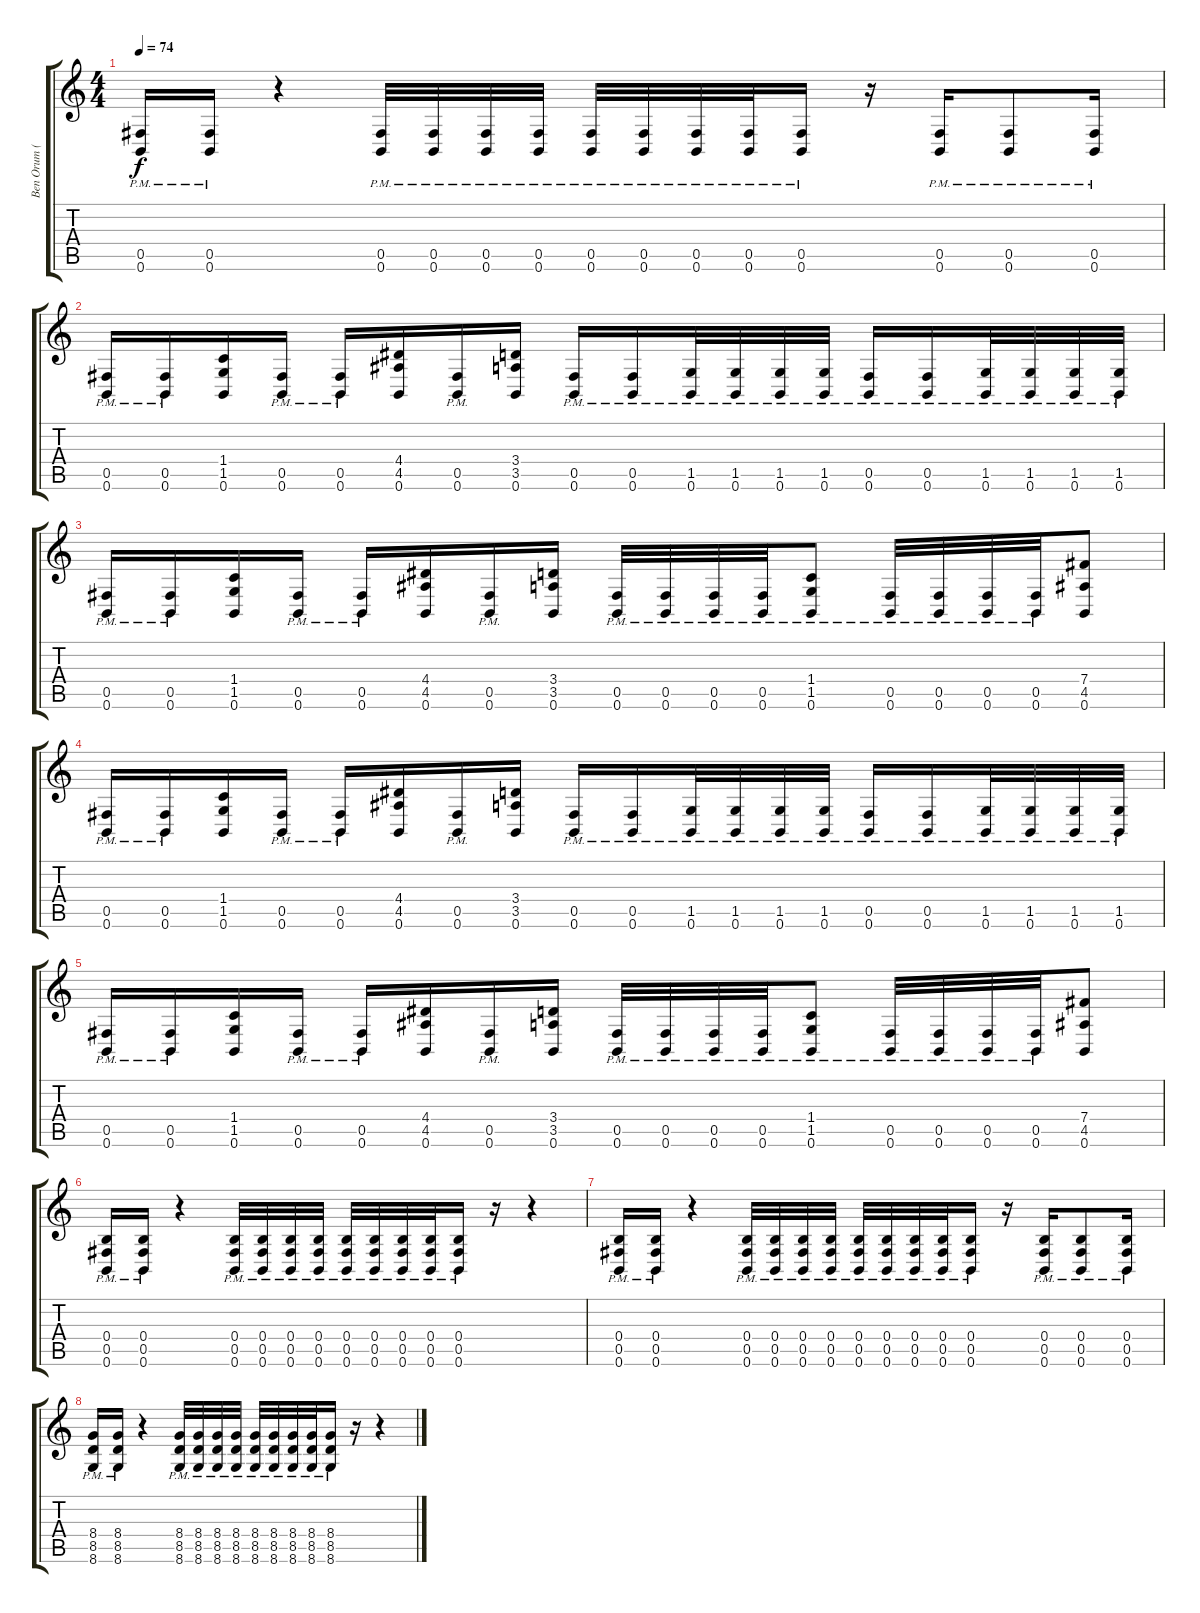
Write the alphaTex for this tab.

\track ("Ben Orum (Guitar)" "Ben Orum (") {instrument distortionguitar}
\staff {score tabs}
\tuning (Db4 Ab3 E3 B2 Gb2 B1) {hide}
\ts (4 4)
\tempo 74
\clef g2
\ks c
(0.5{pm} 0.6{pm}).16{dy f} (0.5{pm} 0.6{pm}).16 r.4 (0.5{pm} 0.6{pm}).32 (0.5{pm} 0.6{pm}).32 (0.5{pm} 0.6{pm}).32 (0.5{pm} 0.6{pm}).32 (0.5{pm} 0.6{pm}).32 (0.5{pm} 0.6{pm}).32 (0.5{pm} 0.6{pm}).32 (0.5{pm} 0.6{pm}).32 (0.5{pm} 0.6{pm}).16 r.16 (0.5{pm} 0.6{pm}).16 (0.5{pm} 0.6{pm}).8 (0.5{pm} 0.6{pm}).16 |
(0.5{pm} 0.6{pm}).16 (0.5{pm} 0.6{pm}).16 (1.4 1.5 0.6).16 (0.5{pm} 0.6{pm}).16 (0.5{pm} 0.6{pm}).16 (4.4 4.5 0.6).16 (0.5{pm} 0.6{pm}).16 (3.4 3.5 0.6).16 (0.5{pm} 0.6{pm}).16 (0.5{pm} 0.6{pm}).16 (1.5{pm} 0.6{pm}).32 (1.5{pm} 0.6{pm}).32 (1.5{pm} 0.6{pm}).32 (1.5{pm} 0.6{pm}).32 (0.5{pm} 0.6{pm}).16 (0.5{pm} 0.6{pm}).16 (1.5{pm} 0.6{pm}).32 (1.5{pm} 0.6{pm}).32 (1.5{pm} 0.6{pm}).32 (1.5{pm} 0.6{pm}).32 |
(0.5{pm} 0.6{pm}).16 (0.5{pm} 0.6{pm}).16 (1.4 1.5 0.6).16 (0.5{pm} 0.6{pm}).16 (0.5{pm} 0.6{pm}).16 (4.4 4.5 0.6).16 (0.5{pm} 0.6{pm}).16 (3.4 3.5 0.6).16 (0.5{pm} 0.6{pm}).32 (0.5{pm} 0.6{pm}).32 (0.5{pm} 0.6{pm}).32 (0.5{pm} 0.6{pm}).32 (1.4 1.5{pm} 0.6{pm}).8 (0.5{pm} 0.6{pm}).32 (0.5{pm} 0.6{pm}).32 (0.5{pm} 0.6{pm}).32 (0.5{pm} 0.6{pm}).32 (7.4 4.5 0.6).8 |
(0.5{pm} 0.6{pm}).16 (0.5{pm} 0.6{pm}).16 (1.4 1.5 0.6).16 (0.5{pm} 0.6{pm}).16 (0.5{pm} 0.6{pm}).16 (4.4 4.5 0.6).16 (0.5{pm} 0.6{pm}).16 (3.4 3.5 0.6).16 (0.5{pm} 0.6{pm}).16 (0.5{pm} 0.6{pm}).16 (1.5{pm} 0.6{pm}).32 (1.5{pm} 0.6{pm}).32 (1.5{pm} 0.6{pm}).32 (1.5{pm} 0.6{pm}).32 (0.5{pm} 0.6{pm}).16 (0.5{pm} 0.6{pm}).16 (1.5{pm} 0.6{pm}).32 (1.5{pm} 0.6{pm}).32 (1.5{pm} 0.6{pm}).32 (1.5{pm} 0.6{pm}).32 |
(0.5{pm} 0.6{pm}).16 (0.5{pm} 0.6{pm}).16 (1.4 1.5 0.6).16 (0.5{pm} 0.6{pm}).16 (0.5{pm} 0.6{pm}).16 (4.4 4.5 0.6).16 (0.5{pm} 0.6{pm}).16 (3.4 3.5 0.6).16 (0.5{pm} 0.6{pm}).32 (0.5{pm} 0.6{pm}).32 (0.5{pm} 0.6{pm}).32 (0.5{pm} 0.6{pm}).32 (1.4 1.5{pm} 0.6{pm}).8 (0.5{pm} 0.6{pm}).32 (0.5{pm} 0.6{pm}).32 (0.5{pm} 0.6{pm}).32 (0.5{pm} 0.6{pm}).32 (7.4 4.5 0.6).8 |
(0.4{pm} 0.5{pm} 0.6{pm}).16 (0.4{pm} 0.5{pm} 0.6{pm}).16 r.4 (0.4{pm} 0.5{pm} 0.6{pm}).32 (0.4{pm} 0.5{pm} 0.6{pm}).32 (0.4{pm} 0.5{pm} 0.6{pm}).32 (0.4{pm} 0.5{pm} 0.6{pm}).32 (0.4{pm} 0.5{pm} 0.6{pm}).32 (0.4{pm} 0.5{pm} 0.6{pm}).32 (0.4{pm} 0.5{pm} 0.6{pm}).32 (0.4{pm} 0.5{pm} 0.6{pm}).32 (0.4{pm} 0.5{pm} 0.6{pm}).16 r.16 r.4 |
(0.4{pm} 0.5{pm} 0.6{pm}).16 (0.4{pm} 0.5{pm} 0.6{pm}).16 r.4 (0.4{pm} 0.5{pm} 0.6{pm}).32 (0.4{pm} 0.5{pm} 0.6{pm}).32 (0.4{pm} 0.5{pm} 0.6{pm}).32 (0.4{pm} 0.5{pm} 0.6{pm}).32 (0.4{pm} 0.5{pm} 0.6{pm}).32 (0.4{pm} 0.5{pm} 0.6{pm}).32 (0.4{pm} 0.5{pm} 0.6{pm}).32 (0.4{pm} 0.5{pm} 0.6{pm}).32 (0.4{pm} 0.5{pm} 0.6{pm}).16 r.16 (0.4{pm} 0.5{pm} 0.6{pm}).16 (0.4{pm} 0.5{pm} 0.6{pm}).8 (0.4{pm} 0.5{pm} 0.6{pm}).16 |
(8.4{pm} 8.5{pm} 8.6{pm}).16 (8.4{pm} 8.5{pm} 8.6{pm}).16 r.4 (8.4{pm} 8.5{pm} 8.6{pm}).32 (8.4{pm} 8.5{pm} 8.6{pm}).32 (8.4{pm} 8.5{pm} 8.6{pm}).32 (8.4{pm} 8.5{pm} 8.6{pm}).32 (8.4{pm} 8.5{pm} 8.6{pm}).32 (8.4{pm} 8.5{pm} 8.6{pm}).32 (8.4{pm} 8.5{pm} 8.6{pm}).32 (8.4{pm} 8.5{pm} 8.6{pm}).32 (8.4{pm} 8.5{pm} 8.6{pm}).16 r.16 r.4
